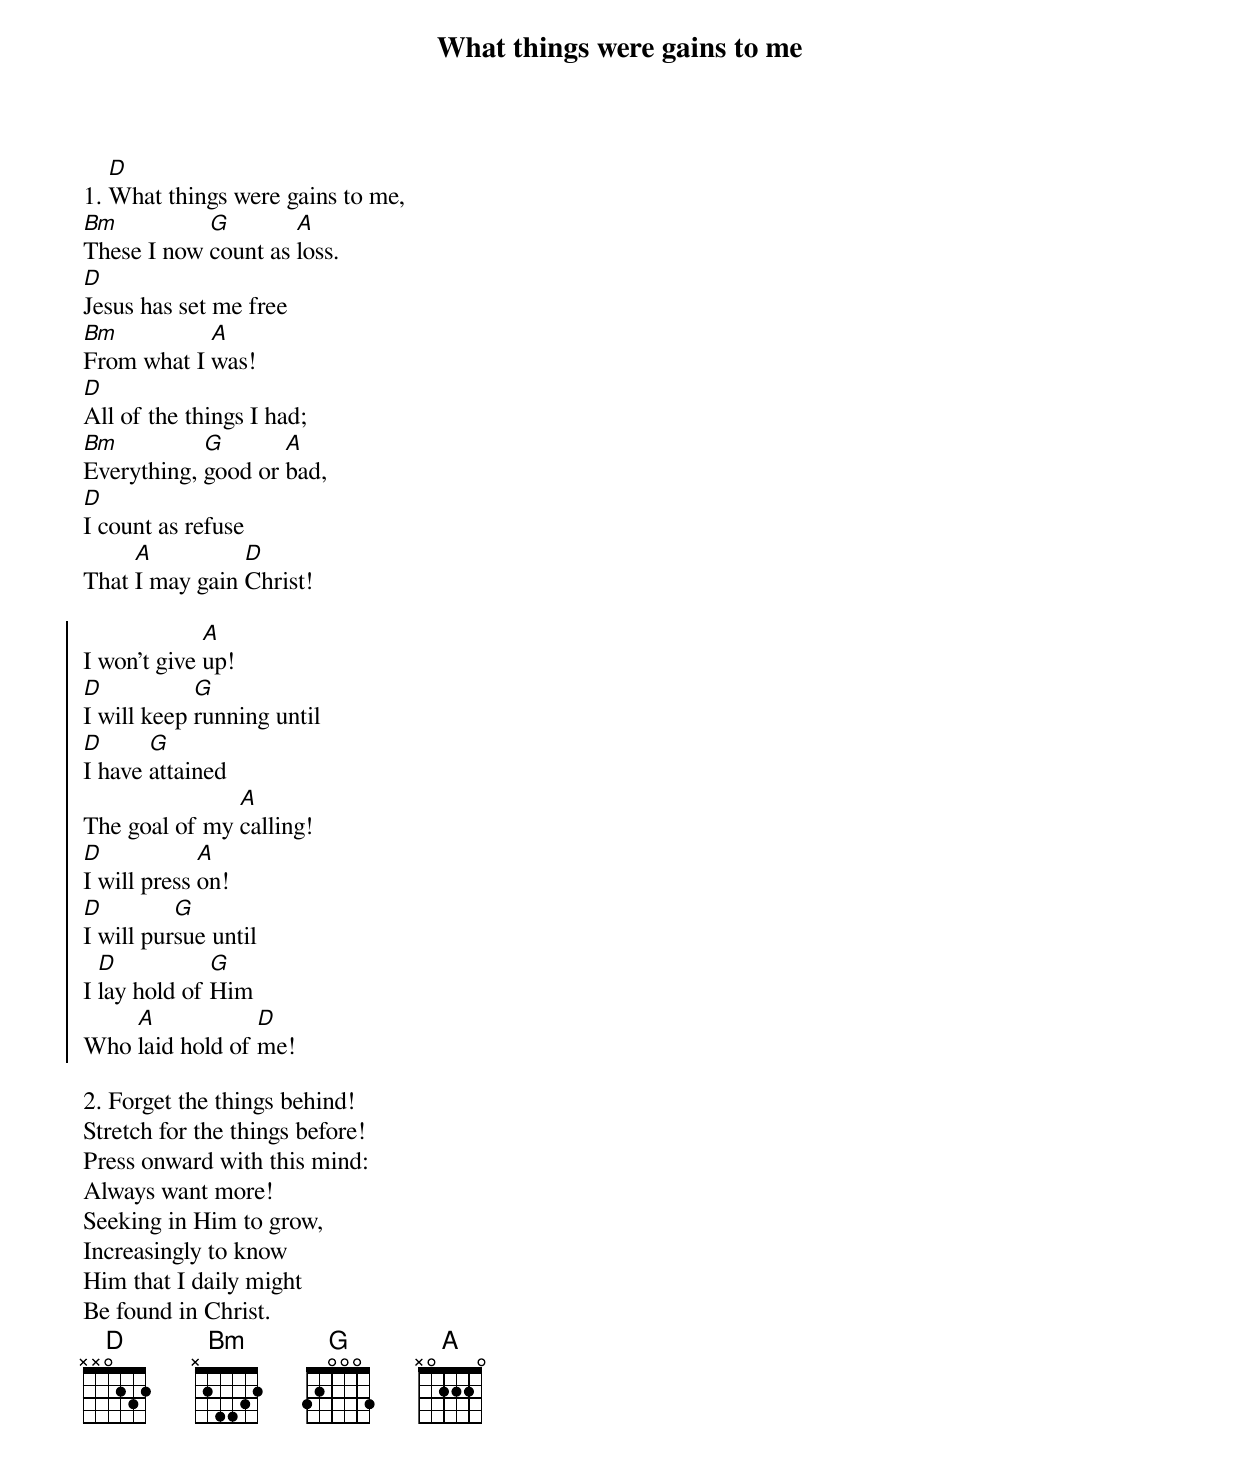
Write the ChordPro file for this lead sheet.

{t:What things were gains to me}

1. [D]What things were gains to me,
[Bm]These I now [G]count as [A]loss.
[D]Jesus has set me free
[Bm]From what I [A]was!
[D]All of the things I had;
[Bm]Everything, [G]good or [A]bad,
[D]I count as refuse
That [A]I may gain [D]Christ!

{soc}
I won't give [A]up!
[D]I will keep [G]running until
[D]I have [G]attained
The goal of my [A]calling!
[D]I will press [A]on!
[D]I will pur[G]sue until
I [D]lay hold of [G]Him
Who [A]laid hold of [D]me!
{eoc}

2. Forget the things behind!
Stretch for the things before!
Press onward with this mind:
Always want more!
Seeking in Him to grow,
Increasingly to know
Him that I daily might
Be found in Christ.
